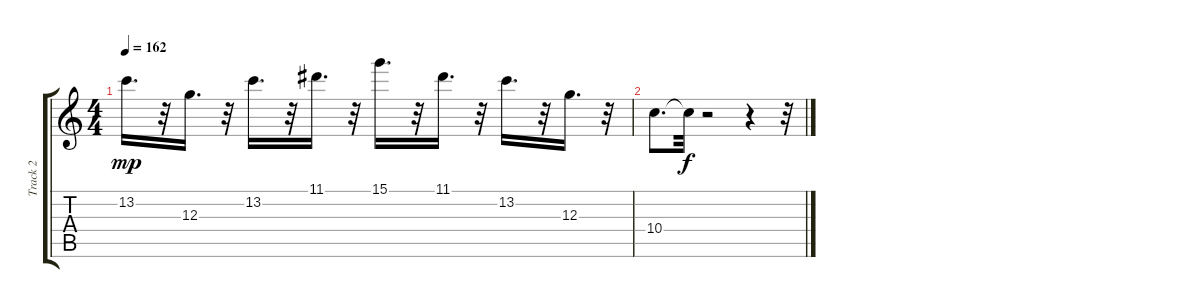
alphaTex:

\track ("Track 2" "Track 2") {instrument distortionguitar}
\staff {score tabs}
\tuning (E4 B3 G3 D3 A2 E2) {hide}
\ts (4 4)
\tempo 162
\clef g2
\ks c
13.2.16{d dy mp} r.32 12.3.16{d} r.32 13.2.16{d} r.32 11.1.16{d} r.32 15.1.16{d} r.32 11.1.16{d} r.32 13.2.16{d} r.32 12.3.16{d} r.32 |
10.4.8{d} 10.4{t}.32{dy f} r.2 r.4 r.32
